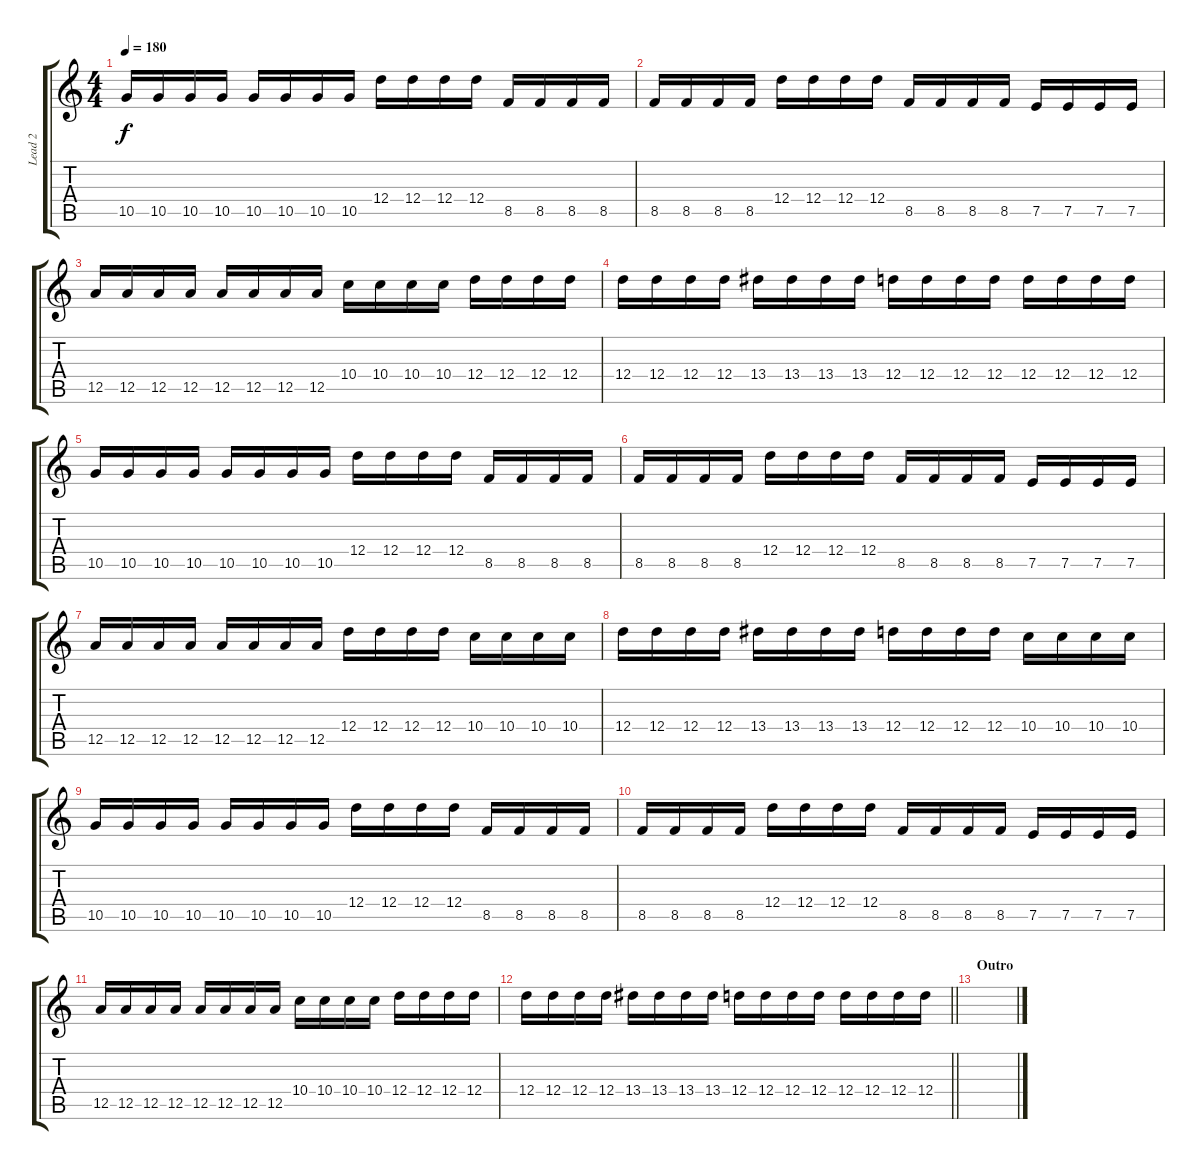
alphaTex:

\track ("Lead 2" "Lead 2") {instrument distortionguitar}
\staff {score tabs}
\tuning (E4 B3 G3 D3 A2 D2) {hide}
\ts (4 4)
\tempo 180
\clef g2
\ks c
10.5.16{dy f} 10.5.16 10.5.16 10.5.16 10.5.16 10.5.16 10.5.16 10.5.16 12.4.16 12.4.16 12.4.16 12.4.16 8.5.16 8.5.16 8.5.16 8.5.16 |
8.5.16 8.5.16 8.5.16 8.5.16 12.4.16 12.4.16 12.4.16 12.4.16 8.5.16 8.5.16 8.5.16 8.5.16 7.5.16 7.5.16 7.5.16 7.5.16 |
12.5.16 12.5.16 12.5.16 12.5.16 12.5.16 12.5.16 12.5.16 12.5.16 10.4.16 10.4.16 10.4.16 10.4.16 12.4.16 12.4.16 12.4.16 12.4.16 |
12.4.16 12.4.16 12.4.16 12.4.16 13.4.16 13.4.16 13.4.16 13.4.16 12.4.16 12.4.16 12.4.16 12.4.16 12.4.16 12.4.16 12.4.16 12.4.16 |
10.5.16 10.5.16 10.5.16 10.5.16 10.5.16 10.5.16 10.5.16 10.5.16 12.4.16 12.4.16 12.4.16 12.4.16 8.5.16 8.5.16 8.5.16 8.5.16 |
8.5.16 8.5.16 8.5.16 8.5.16 12.4.16 12.4.16 12.4.16 12.4.16 8.5.16 8.5.16 8.5.16 8.5.16 7.5.16 7.5.16 7.5.16 7.5.16 |
12.5.16 12.5.16 12.5.16 12.5.16 12.5.16 12.5.16 12.5.16 12.5.16 12.4.16 12.4.16 12.4.16 12.4.16 10.4.16 10.4.16 10.4.16 10.4.16 |
12.4.16 12.4.16 12.4.16 12.4.16 13.4.16 13.4.16 13.4.16 13.4.16 12.4.16 12.4.16 12.4.16 12.4.16 10.4.16 10.4.16 10.4.16 10.4.16 |
10.5.16 10.5.16 10.5.16 10.5.16 10.5.16 10.5.16 10.5.16 10.5.16 12.4.16 12.4.16 12.4.16 12.4.16 8.5.16 8.5.16 8.5.16 8.5.16 |
8.5.16 8.5.16 8.5.16 8.5.16 12.4.16 12.4.16 12.4.16 12.4.16 8.5.16 8.5.16 8.5.16 8.5.16 7.5.16 7.5.16 7.5.16 7.5.16 |
12.5.16 12.5.16 12.5.16 12.5.16 12.5.16 12.5.16 12.5.16 12.5.16 10.4.16 10.4.16 10.4.16 10.4.16 12.4.16 12.4.16 12.4.16 12.4.16 |
\barLineRight lightlight
12.4.16 12.4.16 12.4.16 12.4.16 13.4.16 13.4.16 13.4.16 13.4.16 12.4.16 12.4.16 12.4.16 12.4.16 12.4.16 12.4.16 12.4.16 12.4.16 |
\section ("" "Outro")
